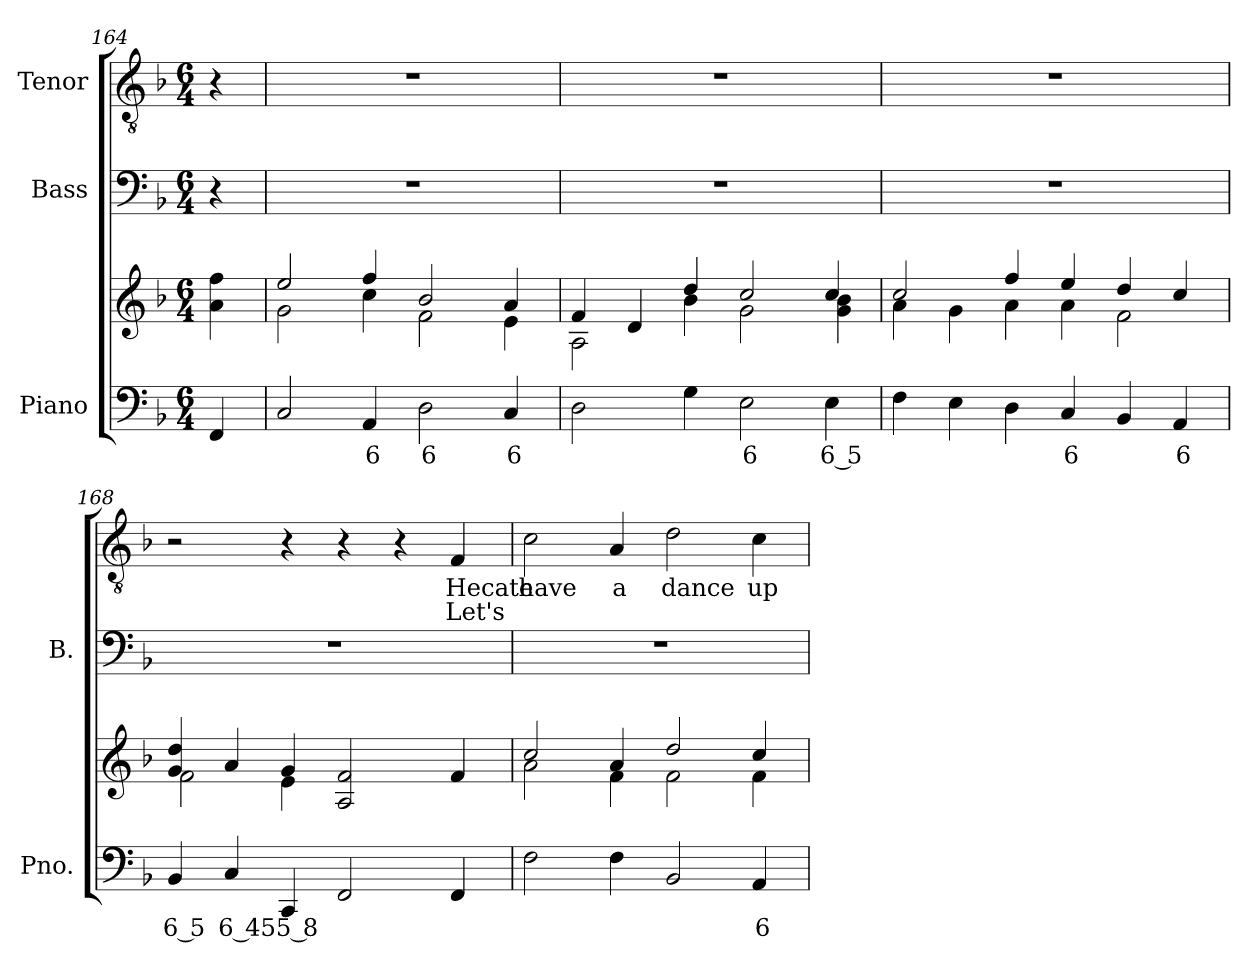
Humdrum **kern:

**kern	**text	**kern	**kern	**kern	**text	**text
*part3	*part3	*part3	*part2	*part1	*part1	*part1
*staff4	*staff4	*staff3	*staff2	*staff1	*staff1	*staff1
*I"Piano	*	*	*I"Bass	*I"Tenor	*	*
*I'Pno.	*	*	*I'B.	*	*	*
!!LO:PB:g=z
*clefF4	*	*clefG2	*clefF4	*clefGv2	*	*
*	*	*	*	*ITrd7c12	*	*
*k[b-]	*	*k[b-]	*k[b-]	*k[b-]	*	*
*F:	*	*F:	*F:	*F:	*	*
*M6/4	*	*M6/4	*M6/4	*M6/4	*	*
*MM198	*	*MM198	*MM198	*MM198	*	*
=164	=164	=164	=164	=164	=164	=164
4FFi/	.	4ai\ 4ffi	4r	4r	.	.
=165	=165	=165	=165	=165	=165	=165
*	*	*^	*	*	*	*
!	!	!	!	!LO:N:vis=1	!LO:N:vis=1	!	!
2Ci/	.	2eei/	2gi\	1.r	1.r	.	.
!	!LO:LY:b:color=#000000	!	!	!	!	!	!
4AAi/	6	4ffi/	4cci\	.	.	.	.
!	!LO:LY:b:color=#000000	!	!	!	!	!	!
2Di\	6	2b-i/	2fi\	.	.	.	.
!	!LO:LY:b:color=#000000	!	!	!	!	!	!
4Ci/	6	4ai/	4ei\	.	.	.	.
=166	=166	=166	=166	=166	=166	=166	=166
!	!	!	!	!LO:N:vis=1	!LO:N:vis=1	!	!
2Di\	.	4fi/	2Ai\	1.r	1.r	.	.
.	.	4di/	.	.	.	.	.
4Gi\	.	4ddi/	4b-i\	.	.	.	.
!	!LO:LY:b:color=#000000	!	!	!	!	!	!
2Ei\	6	2cci/	2gi\	.	.	.	.
!	!LO:LY:b:color=#000000	!	!	!	!	!	!
4Ei\	6 5	4cci/	4gi\ 4b-i	.	.	.	.
=167	=167	=167	=167	=167	=167	=167	=167
!	!	!	!	!LO:N:vis=1	!LO:N:vis=1	!	!
4Fi\	.	2cci/	4ai\	1.r	1.r	.	.
4Ei\	.	.	4gi\	.	.	.	.
4Di\	.	4ffi/	4ai\	.	.	.	.
!	!LO:LY:b:color=#000000	!	!	!	!	!	!
4Ci/	6	4eei/	4ai\	.	.	.	.
4BB-i/	.	4ddi/	2fi\	.	.	.	.
!	!LO:LY:b:color=#000000	!	!	!	!	!	!
4AAi/	6	4cci/	.	.	.	.	.
!!LO:LB:g=z
=168	=168	=168	=168	=168	=168	=168	=168
!	!LO:LY:b:color=#000000	!	!	!LO:N:vis=1	!	!	!
4BB-i/	6 5	4gi/ 4ddi	2fi\	1.r	2r	.	.
!	!LO:LY:b:color=#000000	!	!	!	!	!	!
4Ci/	6 45	4ai/	.	.	.	.	.
!	!LO:LY:b:color=#000000	!	!	!	!	!	!
4CCi/	5 8	4gi/	4ei\	.	4r	.	.
2FFi/	.	2Ai/ 2fi	2.ryy	.	4r	.	.
.	.	.	.	.	4r	.	.
!	!	!	!	!	!	!LO:LY:a:color=#000000	!LO:LY:b:color=#000000
4FFi/	.	4fi/	.	.	4FFi/	Hecate	Let's
=169	=169	=169	=169	=169	=169	=169	=169
!	!	!	!	!LO:N:vis=1	!	!	!
!	!	!	!	!	!	!LO:LY:b:color=#000000	!
2Fi\	.	2cci/	2ai\	1.r	2Ci\	have	.
!	!	!	!	!	!	!LO:LY:b:color=#000000	!
4Fi\	.	4ai/	4fi\	.	4AAi/	a	.
!	!	!	!	!	!	!LO:LY:b:color=#000000	!
2BB-i/	.	2ddi/	2fi\	.	2Di\	dance	.
!	!LO:LY:b:color=#000000	!	!	!	!	!	!
!	!	!	!	!	!	!LO:LY:b:color=#000000	!
4AAi/	6	4cci/	4fi\	.	4Ci\	up-	.
*	*	*v	*v	*	*	*	*
=	=	=	=	=	=	=
*-	*-	*-	*-	*-	*-	*-
